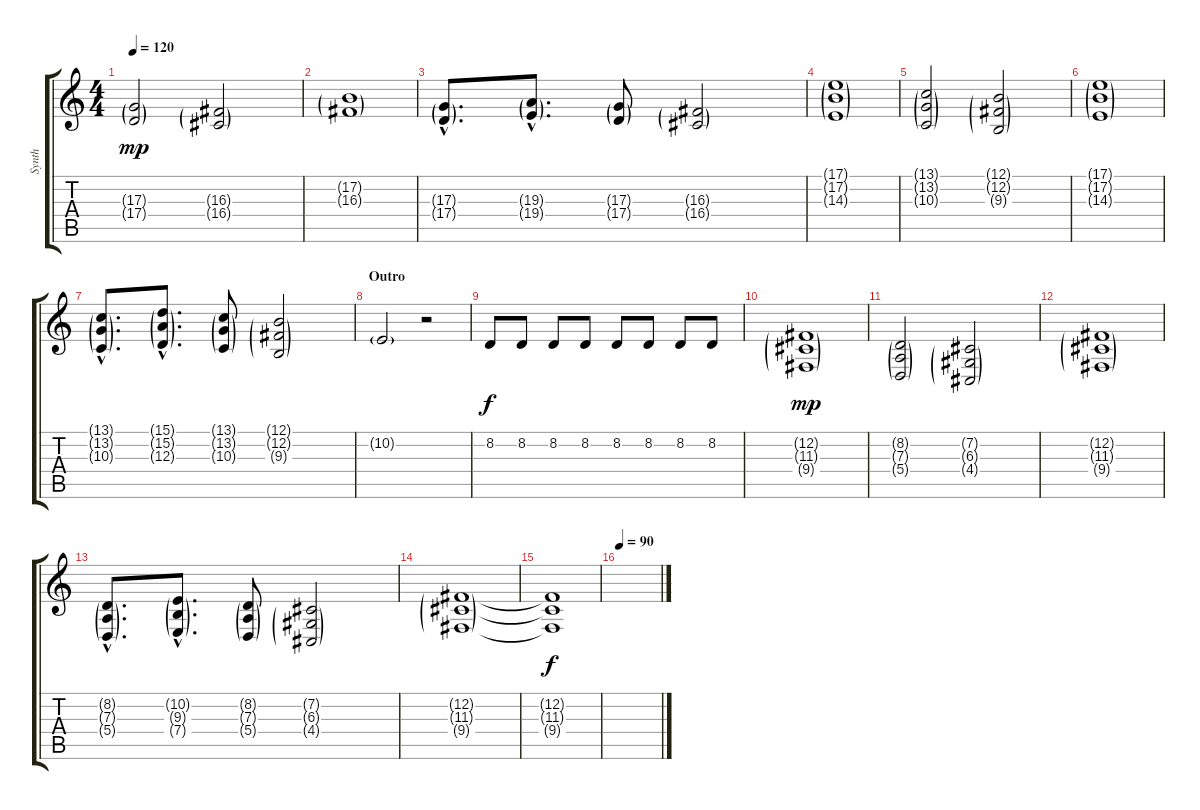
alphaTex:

\track ("Synth" "Synth") {instrument stringensemble1}
\staff {score tabs}
\tuning (B3 Gb3 D3 A2 E2 B1) {hide}
\ts (4 4)
\tempo 120
\clef g2
\ks c
(17.3{g} 17.4{g}).2{dy mp} (16.3{g} 16.4{g}).2 |
(17.2{g} 16.3{g}).1 |
(17.3{g hac} 17.4{g hac}).8{d} (19.3{g hac} 19.4{g hac}).8{d} (17.3{g} 17.4{g}).8 (16.3{g} 16.4{g}).2 |
(17.1{g} 17.2{g} 14.3{g}).1{instrument stringensemble1} |
(13.1{g} 13.2{g} 10.3{g}).2 (12.1{g} 12.2{g} 9.3{g}).2 |
(17.1{g} 17.2{g} 14.3{g}).1 |
(13.1{g hac} 13.2{g hac} 10.3{g hac}).8{d} (15.1{g hac} 15.2{g hac} 12.3{g hac}).8{d} (13.1{g} 13.2{g} 10.3{g}).8 (12.1{g} 12.2{g} 9.3{g}).2 |
\section ("" "Outro")
10.2{g}.2 r.2 |
8.2.8{dy f} 8.2.8 8.2.8 8.2.8 8.2.8 8.2.8 8.2.8 8.2.8 |
(12.2{g} 11.3{g} 9.4{g}).1{dy mp instrument stringensemble1} |
(8.2{g} 7.3{g} 5.4{g}).2 (7.2{g} 6.3{g} 4.4{g}).2 |
(12.2{g} 11.3{g} 9.4{g}).1 |
(8.2{g hac} 7.3{g hac} 5.4{g hac}).8{d} (10.2{g hac} 9.3{g hac} 7.4{g hac}).8{d} (8.2{g} 7.3{g} 5.4{g}).8 (7.2{g} 6.3{g} 4.4{g}).2 |
(12.2{g} 11.3{g} 9.4{g}).1 |
(12.2{t} 11.3{t} 9.4{t}).1{dy f volume 0} |
\tempo 90
